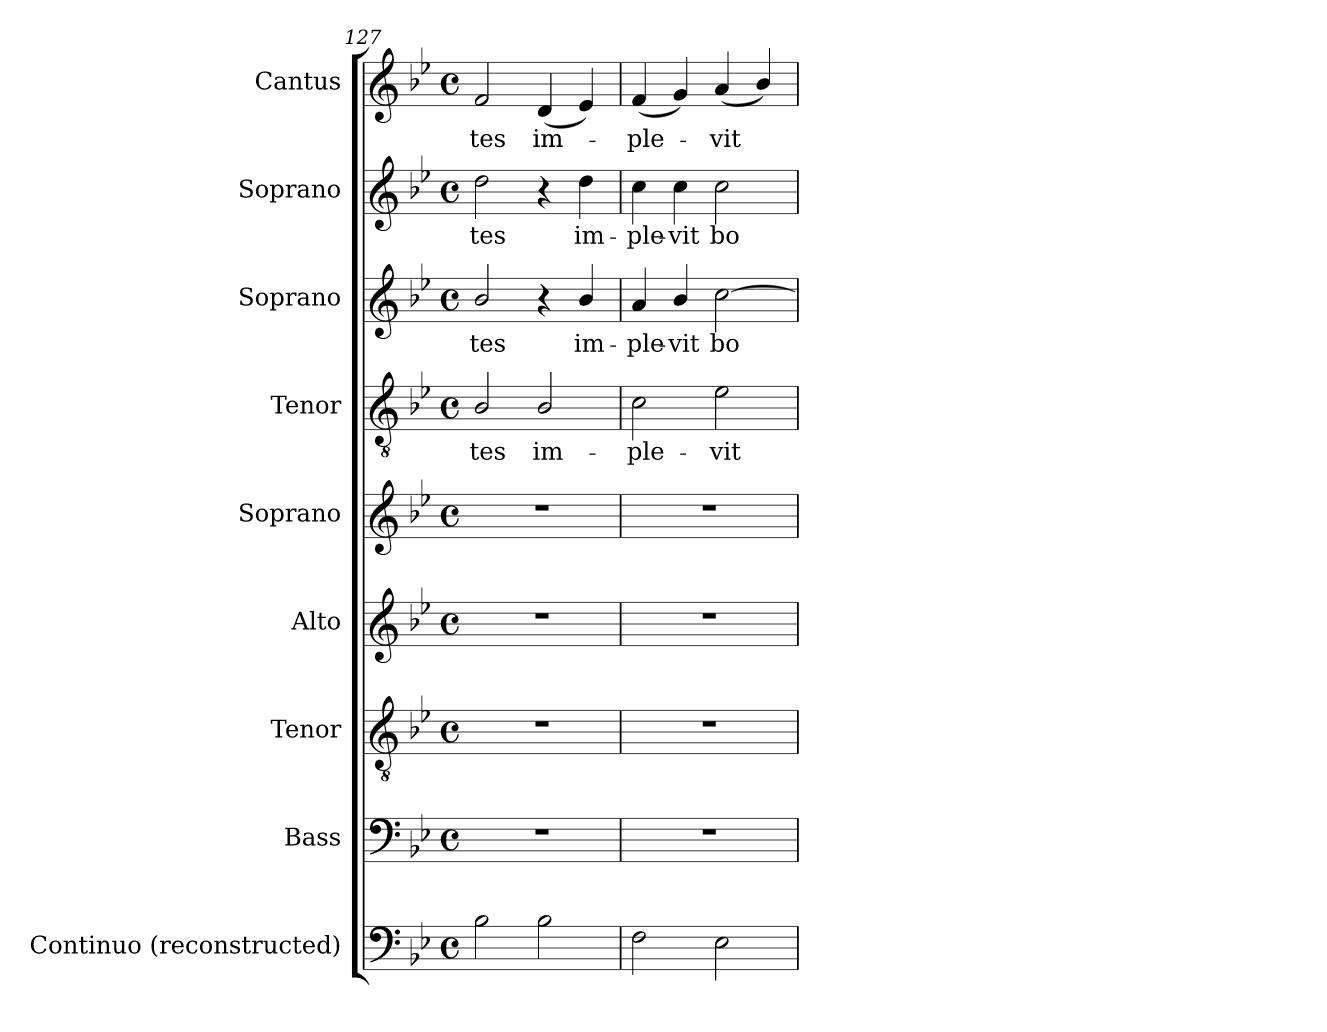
**kern	**kern	**kern	**kern	**kern	**kern	**text	**kern	**text	**kern	**text	**kern	**text
*part9	*part8	*part7	*part6	*part5	*part4	*part4	*part3	*part3	*part2	*part2	*part1	*part1
*staff9	*staff8	*staff7	*staff6	*staff5	*staff4	*staff4	*staff3	*staff3	*staff2	*staff2	*staff1	*staff1
*I"Continuo (reconstructed)	*I"Bass	*I"Tenor	*I"Alto	*I"Soprano	*I"Tenor	*	*I"Soprano	*	*I"Soprano	*	*I"Cantus	*
*I'Cont.	*I'B.	*I'T.	*I'A.	*I'S.	*I'T.	*	*I'S.	*	*I'S.	*	*	*
*clefF4	*clefF4	*clefGv2	*clefG2	*clefG2	*clefGv2	*	*clefG2	*	*clefG2	*	*clefG2	*
*	*	*ITrd7c12	*	*	*ITrd7c12	*	*	*	*	*	*	*
*k[b-e-]	*k[b-e-]	*k[b-e-]	*k[b-e-]	*k[b-e-]	*k[b-e-]	*	*k[b-e-]	*	*k[b-e-]	*	*k[b-e-]	*
*g:	*g:	*g:	*g:	*g:	*g:	*	*g:	*	*g:	*	*g:	*
*M4/4	*M4/4	*M4/4	*M4/4	*M4/4	*M4/4	*	*M4/4	*	*M4/4	*	*M4/4	*
*met(c)	*met(c)	*met(c)	*met(c)	*met(c)	*met(c)	*	*met(c)	*	*met(c)	*	*met(c)	*
=127	=127	=127	=127	=127	=127	=127	=127	=127	=127	=127	=127	=127
!	!	!	!	!	!	!LO:LY:b:color=#000000	!	!	!	!	!	!
!	!	!	!	!	!	!	!	!LO:LY:b:color=#000000	!	!	!	!
!	!	!	!	!	!	!	!	!	!	!LO:LY:b:color=#000000	!	!
!	!	!	!	!	!	!	!	!	!	!	!	!LO:LY:b:color=#000000
2B-i\	1r	1r	1r	1r	2BB-i/	-tes	2b-i/	-tes	2ddi\	-tes	2fi/	-tes
!	!	!	!	!	!	!LO:LY:b:color=#000000	!	!	!	!	!	!
!	!	!	!	!	!	!	!	!	!	!	!	!LO:LY:b:color=#000000
2B-i\	.	.	.	.	2BB-i/	im-	4r	.	4r	.	(4di/	im-
!	!	!	!	!	!	!	!	!LO:LY:b:color=#000000	!	!	!	!
!	!	!	!	!	!	!	!	!	!	!LO:LY:b:color=#000000	!	!
.	.	.	.	.	.	.	4b-i/	im-	4ddi\	im-	4e-i/)	.
!!LO:LB:g=z
=128	=128	=128	=128	=128	=128	=128	=128	=128	=128	=128	=128	=128
!	!	!	!	!	!	!LO:LY:b:color=#000000	!	!	!	!	!	!
!	!	!	!	!	!	!	!	!LO:LY:b:color=#000000	!	!	!	!
!	!	!	!	!	!	!	!	!	!	!LO:LY:b:color=#000000	!	!
!	!	!	!	!	!	!	!	!	!	!	!	!LO:LY:b:color=#000000
2Fi\	1r	1r	1r	1r	2Ci\	-ple-	4ai/	-ple-	4cci\	-ple-	(4fi/	-ple-
!	!	!	!	!	!	!	!	!LO:LY:b:color=#000000	!	!	!	!
!	!	!	!	!	!	!	!	!	!	!LO:LY:b:color=#000000	!	!
.	.	.	.	.	.	.	4b-i/	-vit	4cci\	-vit	4gi/)	.
!	!	!	!	!	!	!LO:LY:b:color=#000000	!	!	!	!	!	!
!	!	!	!	!	!	!	!	!LO:LY:b:color=#000000	!	!	!	!
!	!	!	!	!	!	!	!	!	!	!LO:LY:b:color=#000000	!	!
!	!	!	!	!	!	!	!	!	!	!	!	!LO:LY:b:color=#000000
2E-i\	.	.	.	.	2E-i\	-vit	[2cci\	bo-	2cci\	bo-	(4ai/	-vit
.	.	.	.	.	.	.	.	.	.	.	4b-i/)	.
=	=	=	=	=	=	=	=	=	=	=	=	=
*-	*-	*-	*-	*-	*-	*-	*-	*-	*-	*-	*-	*-
